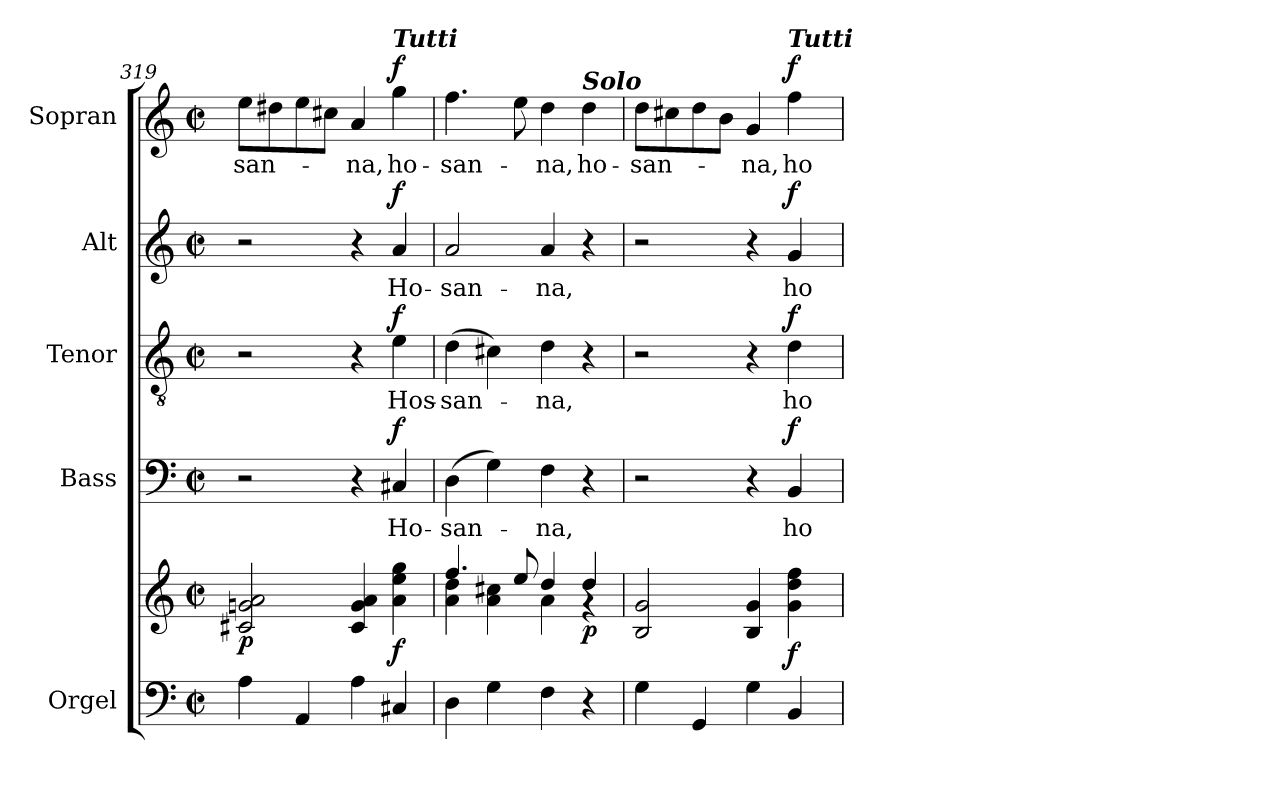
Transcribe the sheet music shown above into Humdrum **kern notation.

**kern	**kern	**dynam	**kern	**text	**dynam	**kern	**text	**dynam	**kern	**text	**dynam	**kern	**text	**dynam
*part5	*part5	*part5	*part4	*part4	*part4	*part3	*part3	*part3	*part2	*part2	*part2	*part1	*part1	*part1
*staff6	*staff5	*staff5/6	*staff4	*staff4	*staff4	*staff3	*staff3	*staff3	*staff2	*staff2	*staff2	*staff1	*staff1	*staff1
*I"Orgel	*	*	*I"Bass	*	*	*I"Tenor	*	*	*I"Alt	*	*	*I"Sopran	*	*
*I'Org.	*	*	*I'B.	*	*	*I'T.	*	*	*I'A.	*	*	*I'S.	*	*
*clefF4	*clefG2	*	*clefF4	*	*	*clefGv2	*	*	*clefG2	*	*	*clefG2	*	*
*k[]	*k[]	*	*k[]	*	*	*k[]	*	*	*k[]	*	*	*k[]	*	*
*C:	*C:	*	*C:	*	*	*C:	*	*	*C:	*	*	*C:	*	*
*M2/2	*M2/2	*	*M2/2	*	*	*M2/2	*	*	*M2/2	*	*	*M2/2	*	*
*met(c|)	*met(c|)	*	*met(c|)	*	*	*met(c|)	*	*	*met(c|)	*	*	*met(c|)	*	*
=319	=319	=319	=319	=319	=319	=319	=319	=319	=319	=319	=319	=319	=319	=319
!	!	!LO:DY:b	!	!	!	!	!	!	!	!	!	!	!LO:LY:b	!
4A\	2c#X/ 2gn/ 2a/	p	2r	.	.	2r	.	.	2r	.	.	8ee\L	-san-	.
.	.	.	.	.	.	.	.	.	.	.	.	8dd#X\	.	.
4AA/	.	.	.	.	.	.	.	.	.	.	.	8ee\	.	.
.	.	.	.	.	.	.	.	.	.	.	.	8cc#X\J	.	.
!	!	!	!	!	!	!	!	!	!	!	!	!	!LO:LY:b	!
4A\	4c#/ 4g/ 4a/	.	4r	.	.	4r	.	.	4r	.	.	4a/	-na,	.
!	!	!	!	!	!	!	!	!	!	!	!	!LO:TX:a:Bi:t=Tutti	!	!
!	!	!LO:DY:b	!	!LO:LY:b	!LO:DY:a	!	!LO:LY:b	!LO:DY:a	!	!LO:LY:b	!LO:DY:a	!	!LO:LY:b	!LO:DY:a
4C#X/	4a\ 4ee\ 4gg\	f	4C#X/	Ho-	f	4e\	Hos-	f	4a/	Ho-	f	4gg\	ho-	f
=320	=320	=320	=320	=320	=320	=320	=320	=320	=320	=320	=320	=320	=320	=320
*	*^	*	*	*	*	*	*	*	*	*	*	*	*	*
!	!	!	!	!	!LO:LY:b	!	!	!LO:LY:b	!	!	!LO:LY:b	!	!	!LO:LY:b	!
4D\	4.ff/	4a\ 4dd\	.	(>4D\	-san-	.	(>4d\	-san-	.	2a/	-san-	.	4.ff\	-san-	.
4G\	.	4a\ 4cc#X\	.	4G\)	.	.	4c#X\)	.	.	.	.	.	.	.	.
.	8ee/	.	.	.	.	.	.	.	.	.	.	.	8ee\	.	.
!	!	!	!	!	!LO:LY:b	!	!	!LO:LY:b	!	!	!LO:LY:b	!	!	!LO:LY:b	!
4F\	4dd/	4a\	.	4F\	-na,	.	4d\	-na,	.	4a/	-na,	.	4dd\	-na,	.
!	!	!	!	!	!	!	!	!	!	!	!	!	!LO:TX:a:Bi:t=Solo	!	!
!	!	!	!LO:DY:b	!	!	!	!	!	!	!	!	!	!	!LO:LY:b	!
4r	4dd/	4rf	p	4r	.	.	4r	.	.	4r	.	.	4dd\	ho-	.
=321	=321	=321	=321	=321	=321	=321	=321	=321	=321	=321	=321	=321	=321	=321	=321
!	!	!	!	!	!	!	!	!	!	!	!	!	!	!LO:LY:b	!
*	*v	*v	*	*	*	*	*	*	*	*	*	*	*	*	*
4G\	2B/ 2g/	.	2r	.	.	2r	.	.	2r	.	.	8dd\L	-san-	.
.	.	.	.	.	.	.	.	.	.	.	.	8cc#X\	.	.
4GG/	.	.	.	.	.	.	.	.	.	.	.	8dd\	.	.
.	.	.	.	.	.	.	.	.	.	.	.	8b\J	.	.
!	!	!	!	!	!	!	!	!	!	!	!	!	!LO:LY:b	!
4G\	4B/ 4g/	.	4r	.	.	4r	.	.	4r	.	.	4g/	-na,	.
!	!	!	!	!	!	!	!	!	!	!	!	!LO:TX:a:Bi:t=Tutti	!	!
!	!	!LO:DY:b	!	!LO:LY:b	!LO:DY:a	!	!LO:LY:b	!LO:DY:a	!	!LO:LY:b	!LO:DY:a	!	!LO:LY:b	!LO:DY:a
4BB/	4g\ 4dd\ 4ff\	f	4BB/	ho-	f	4d\	ho-	f	4g/	ho-	f	4ff\	ho-	f
=	=	=	=	=	=	=	=	=	=	=	=	=	=	=
*-	*-	*-	*-	*-	*-	*-	*-	*-	*-	*-	*-	*-	*-	*-
